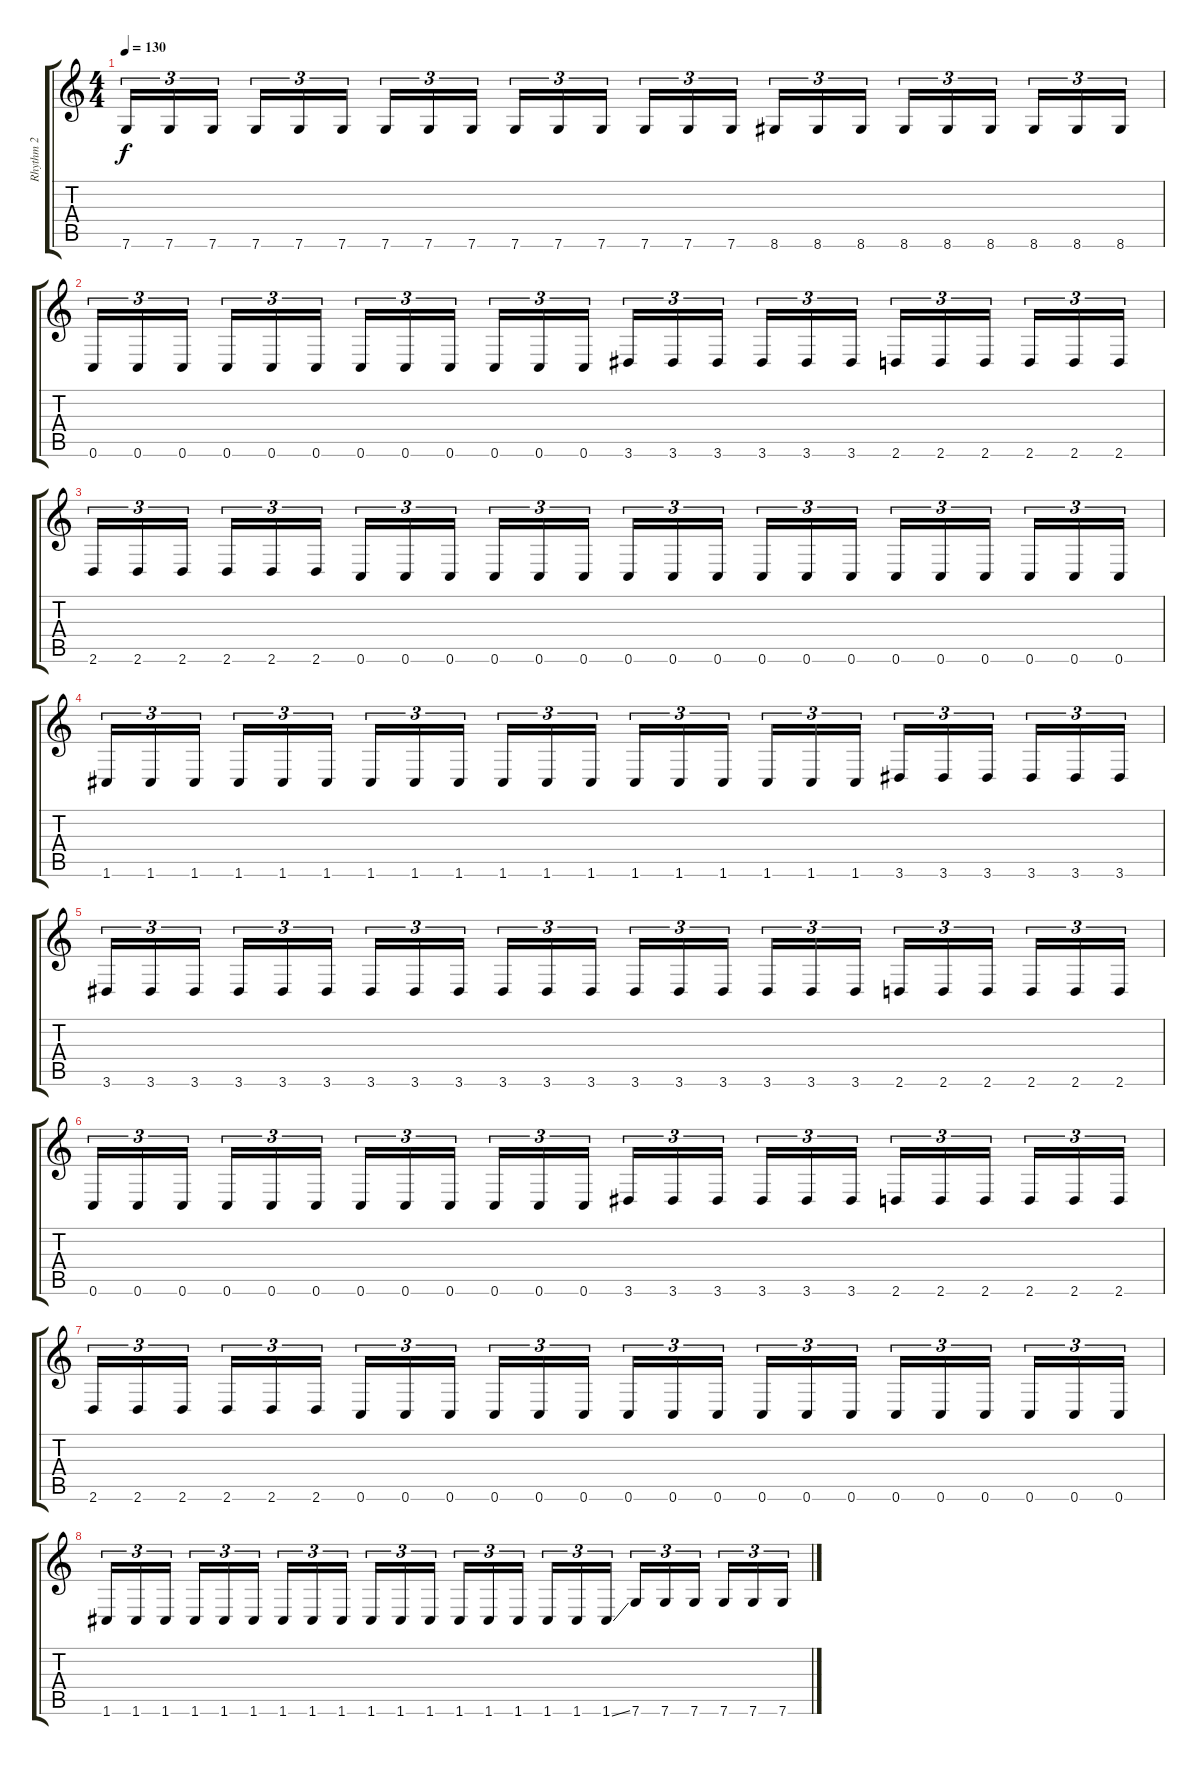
\track ("Rhythm 2" "Rhythm 2") {instrument distortionguitar}
\staff {score tabs}
\tuning (D4 A3 F3 C3 G2 C2) {hide}
\ts (4 4)
\tempo 130
\clef g2
\ks c
7.6.16{tu (3 2) dy f} 7.6.16{tu (3 2)} 7.6.16{tu (3 2) beam splitsecondary} 7.6.16{tu (3 2)} 7.6.16{tu (3 2)} 7.6.16{tu (3 2)} 7.6.16{tu (3 2)} 7.6.16{tu (3 2)} 7.6.16{tu (3 2) beam splitsecondary} 7.6.16{tu (3 2)} 7.6.16{tu (3 2)} 7.6.16{tu (3 2)} 7.6.16{tu (3 2)} 7.6.16{tu (3 2)} 7.6.16{tu (3 2) beam splitsecondary} 8.6.16{tu (3 2)} 8.6.16{tu (3 2)} 8.6.16{tu (3 2)} 8.6.16{tu (3 2)} 8.6.16{tu (3 2)} 8.6.16{tu (3 2) beam splitsecondary} 8.6.16{tu (3 2)} 8.6.16{tu (3 2)} 8.6.16{tu (3 2)} |
0.6.16{tu (3 2)} 0.6.16{tu (3 2)} 0.6.16{tu (3 2) beam splitsecondary} 0.6.16{tu (3 2)} 0.6.16{tu (3 2)} 0.6.16{tu (3 2)} 0.6.16{tu (3 2)} 0.6.16{tu (3 2)} 0.6.16{tu (3 2) beam splitsecondary} 0.6.16{tu (3 2)} 0.6.16{tu (3 2)} 0.6.16{tu (3 2)} 3.6.16{tu (3 2)} 3.6.16{tu (3 2)} 3.6.16{tu (3 2) beam splitsecondary} 3.6.16{tu (3 2)} 3.6.16{tu (3 2)} 3.6.16{tu (3 2)} 2.6.16{tu (3 2)} 2.6.16{tu (3 2)} 2.6.16{tu (3 2) beam splitsecondary} 2.6.16{tu (3 2)} 2.6.16{tu (3 2)} 2.6.16{tu (3 2)} |
2.6.16{tu (3 2)} 2.6.16{tu (3 2)} 2.6.16{tu (3 2) beam splitsecondary} 2.6.16{tu (3 2)} 2.6.16{tu (3 2)} 2.6.16{tu (3 2)} 0.6.16{tu (3 2)} 0.6.16{tu (3 2)} 0.6.16{tu (3 2) beam splitsecondary} 0.6.16{tu (3 2)} 0.6.16{tu (3 2)} 0.6.16{tu (3 2)} 0.6.16{tu (3 2)} 0.6.16{tu (3 2)} 0.6.16{tu (3 2) beam splitsecondary} 0.6.16{tu (3 2)} 0.6.16{tu (3 2)} 0.6.16{tu (3 2)} 0.6.16{tu (3 2)} 0.6.16{tu (3 2)} 0.6.16{tu (3 2) beam splitsecondary} 0.6.16{tu (3 2)} 0.6.16{tu (3 2)} 0.6.16{tu (3 2)} |
1.6.16{tu (3 2)} 1.6.16{tu (3 2)} 1.6.16{tu (3 2) beam splitsecondary} 1.6.16{tu (3 2)} 1.6.16{tu (3 2)} 1.6.16{tu (3 2)} 1.6.16{tu (3 2)} 1.6.16{tu (3 2)} 1.6.16{tu (3 2) beam splitsecondary} 1.6.16{tu (3 2)} 1.6.16{tu (3 2)} 1.6.16{tu (3 2)} 1.6.16{tu (3 2)} 1.6.16{tu (3 2)} 1.6.16{tu (3 2) beam splitsecondary} 1.6.16{tu (3 2)} 1.6.16{tu (3 2)} 1.6.16{tu (3 2)} 3.6.16{tu (3 2)} 3.6.16{tu (3 2)} 3.6.16{tu (3 2) beam splitsecondary} 3.6.16{tu (3 2)} 3.6.16{tu (3 2)} 3.6.16{tu (3 2)} |
3.6.16{tu (3 2)} 3.6.16{tu (3 2)} 3.6.16{tu (3 2) beam splitsecondary} 3.6.16{tu (3 2)} 3.6.16{tu (3 2)} 3.6.16{tu (3 2)} 3.6.16{tu (3 2)} 3.6.16{tu (3 2)} 3.6.16{tu (3 2) beam splitsecondary} 3.6.16{tu (3 2)} 3.6.16{tu (3 2)} 3.6.16{tu (3 2)} 3.6.16{tu (3 2)} 3.6.16{tu (3 2)} 3.6.16{tu (3 2) beam splitsecondary} 3.6.16{tu (3 2)} 3.6.16{tu (3 2)} 3.6.16{tu (3 2)} 2.6.16{tu (3 2)} 2.6.16{tu (3 2)} 2.6.16{tu (3 2) beam splitsecondary} 2.6.16{tu (3 2)} 2.6.16{tu (3 2)} 2.6.16{tu (3 2)} |
0.6.16{tu (3 2)} 0.6.16{tu (3 2)} 0.6.16{tu (3 2) beam splitsecondary} 0.6.16{tu (3 2)} 0.6.16{tu (3 2)} 0.6.16{tu (3 2)} 0.6.16{tu (3 2)} 0.6.16{tu (3 2)} 0.6.16{tu (3 2) beam splitsecondary} 0.6.16{tu (3 2)} 0.6.16{tu (3 2)} 0.6.16{tu (3 2)} 3.6.16{tu (3 2)} 3.6.16{tu (3 2)} 3.6.16{tu (3 2) beam splitsecondary} 3.6.16{tu (3 2)} 3.6.16{tu (3 2)} 3.6.16{tu (3 2)} 2.6.16{tu (3 2)} 2.6.16{tu (3 2)} 2.6.16{tu (3 2) beam splitsecondary} 2.6.16{tu (3 2)} 2.6.16{tu (3 2)} 2.6.16{tu (3 2)} |
2.6.16{tu (3 2)} 2.6.16{tu (3 2)} 2.6.16{tu (3 2) beam splitsecondary} 2.6.16{tu (3 2)} 2.6.16{tu (3 2)} 2.6.16{tu (3 2)} 0.6.16{tu (3 2)} 0.6.16{tu (3 2)} 0.6.16{tu (3 2) beam splitsecondary} 0.6.16{tu (3 2)} 0.6.16{tu (3 2)} 0.6.16{tu (3 2)} 0.6.16{tu (3 2)} 0.6.16{tu (3 2)} 0.6.16{tu (3 2) beam splitsecondary} 0.6.16{tu (3 2)} 0.6.16{tu (3 2)} 0.6.16{tu (3 2)} 0.6.16{tu (3 2)} 0.6.16{tu (3 2)} 0.6.16{tu (3 2) beam splitsecondary} 0.6.16{tu (3 2)} 0.6.16{tu (3 2)} 0.6.16{tu (3 2)} |
1.6.16{tu (3 2)} 1.6.16{tu (3 2)} 1.6.16{tu (3 2) beam splitsecondary} 1.6.16{tu (3 2)} 1.6.16{tu (3 2)} 1.6.16{tu (3 2)} 1.6.16{tu (3 2)} 1.6.16{tu (3 2)} 1.6.16{tu (3 2) beam splitsecondary} 1.6.16{tu (3 2)} 1.6.16{tu (3 2)} 1.6.16{tu (3 2)} 1.6.16{tu (3 2)} 1.6.16{tu (3 2)} 1.6.16{tu (3 2) beam splitsecondary} 1.6.16{tu (3 2)} 1.6.16{tu (3 2)} 1.6{ss}.16{tu (3 2)} 7.6.16{tu (3 2)} 7.6.16{tu (3 2)} 7.6.16{tu (3 2) beam splitsecondary} 7.6.16{tu (3 2)} 7.6.16{tu (3 2)} 7.6.16{tu (3 2)}
